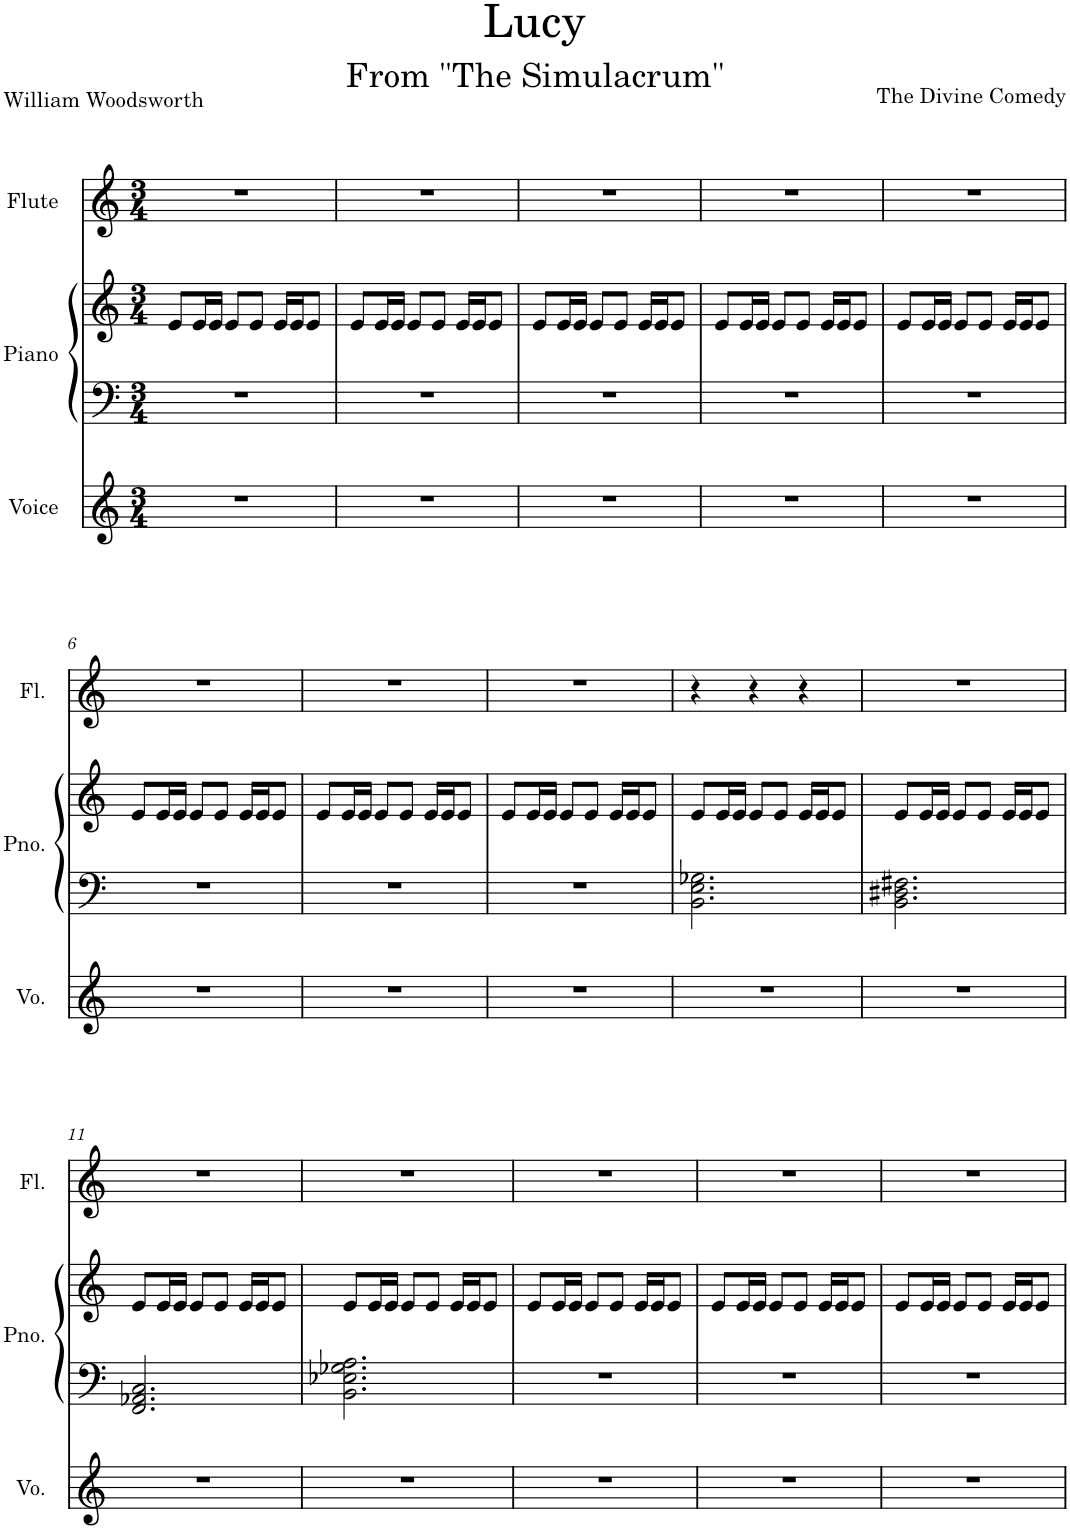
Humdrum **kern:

**kern	**kern	**kern	**kern
*part3	*part2	*part2	*part1
*staff4	*staff3	*staff2	*staff1
*I"Voice	*I"Piano	*	*I"Flute
*I'Vo.	*I'Pno.	*	*I'Fl.
*clefG2	*clefF4	*clefG2	*clefG2
*k[]	*k[]	*k[]	*k[]
*M3/4	*M3/4	*M3/4	*M3/4
=1	=1	=1	=1
2.r	2.r	8e/L	2.r
.	.	16e/L	.
.	.	16e/JJ	.
.	.	8e/L	.
.	.	8e/J	.
.	.	16e/LL	.
.	.	16e/J	.
.	.	8e/J	.
=2	=2	=2	=2
2.r	2.r	8e/L	2.r
.	.	16e/L	.
.	.	16e/JJ	.
.	.	8e/L	.
.	.	8e/J	.
.	.	16e/LL	.
.	.	16e/J	.
.	.	8e/J	.
=3	=3	=3	=3
2.r	2.r	8e/L	2.r
.	.	16e/L	.
.	.	16e/JJ	.
.	.	8e/L	.
.	.	8e/J	.
.	.	16e/LL	.
.	.	16e/J	.
.	.	8e/J	.
=4	=4	=4	=4
2.r	2.r	8e/L	2.r
.	.	16e/L	.
.	.	16e/JJ	.
.	.	8e/L	.
.	.	8e/J	.
.	.	16e/LL	.
.	.	16e/J	.
.	.	8e/J	.
=5	=5	=5	=5
2.r	2.r	8e/L	2.r
.	.	16e/L	.
.	.	16e/JJ	.
.	.	8e/L	.
.	.	8e/J	.
.	.	16e/LL	.
.	.	16e/J	.
.	.	8e/J	.
!!LO:LB:g=z
=6	=6	=6	=6
2.r	2.r	8e/L	2.r
.	.	16e/L	.
.	.	16e/JJ	.
.	.	8e/L	.
.	.	8e/J	.
.	.	16e/LL	.
.	.	16e/J	.
.	.	8e/J	.
=7	=7	=7	=7
2.r	2.r	8e/L	2.r
.	.	16e/L	.
.	.	16e/JJ	.
.	.	8e/L	.
.	.	8e/J	.
.	.	16e/LL	.
.	.	16e/J	.
.	.	8e/J	.
=8	=8	=8	=8
2.r	2.r	8e/L	2.r
.	.	16e/L	.
.	.	16e/JJ	.
.	.	8e/L	.
.	.	8e/J	.
.	.	16e/LL	.
.	.	16e/J	.
.	.	8e/J	.
=9	=9	=9	=9
2.r	2.BB\ 2.E\ 2.G-X\	8e/L	4r
.	.	16e/L	.
.	.	16e/JJ	.
.	.	8e/L	4r
.	.	8e/J	.
.	.	16e/LL	4r
.	.	16e/J	.
.	.	8e/J	.
=10	=10	=10	=10
2.r	2.BB\ 2.D#X\ 2.F#X\	8e/L	2.r
.	.	16e/L	.
.	.	16e/JJ	.
.	.	8e/L	.
.	.	8e/J	.
.	.	16e/LL	.
.	.	16e/J	.
.	.	8e/J	.
!!LO:LB:g=z
=11	=11	=11	=11
2.r	2.FF/ 2.AA-X/ 2.C/	8e/L	2.r
.	.	16e/L	.
.	.	16e/JJ	.
.	.	8e/L	.
.	.	8e/J	.
.	.	16e/LL	.
.	.	16e/J	.
.	.	8e/J	.
=12	=12	=12	=12
2.r	2.BB\ 2.E-X\ 2.G-X\ 2.A\	8e/L	2.r
.	.	16e/L	.
.	.	16e/JJ	.
.	.	8e/L	.
.	.	8e/J	.
.	.	16e/LL	.
.	.	16e/J	.
.	.	8e/J	.
=13	=13	=13	=13
2.r	2.r	8e/L	2.r
.	.	16e/L	.
.	.	16e/JJ	.
.	.	8e/L	.
.	.	8e/J	.
.	.	16e/LL	.
.	.	16e/J	.
.	.	8e/J	.
=14	=14	=14	=14
2.r	2.r	8e/L	2.r
.	.	16e/L	.
.	.	16e/JJ	.
.	.	8e/L	.
.	.	8e/J	.
.	.	16e/LL	.
.	.	16e/J	.
.	.	8e/J	.
=15	=15	=15	=15
2.r	2.r	8e/L	2.r
.	.	16e/L	.
.	.	16e/JJ	.
.	.	8e/L	.
.	.	8e/J	.
.	.	16e/LL	.
.	.	16e/J	.
.	.	8e/J	.
=	=	=	=
*-	*-	*-	*-
